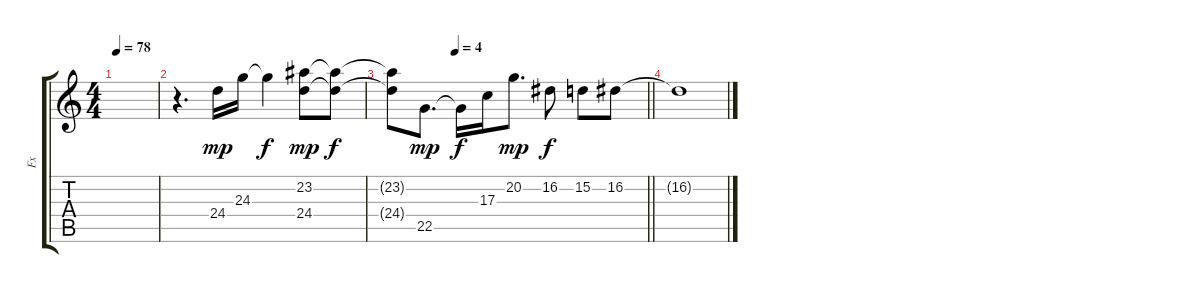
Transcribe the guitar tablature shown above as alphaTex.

\track ("Fx" "Fx") {instrument brightacousticpiano}
\staff {score tabs}
\tuning (E4 B3 G3 D3 A2 E2) {hide}
\ts (4 4)
\tempo 78
\clef g2
\ks c
|
r.4{d} 24.4.16{dy mp} 24.3.16 24.3{t}.4{dy f} (23.2 24.4).8{dy mp} (23.2{t} 24.4{t}).8{dy f} |
\tempo (4 0.25)
\barLineRight lightlight
(23.2{t} 24.4{t}).8 22.5.8{d dy mp} 22.5{t}.16{dy f} 17.3.16 20.2.8{d dy mp} 16.2.8{dy f} 15.2.8 16.2.8 |
16.2{t}.1
